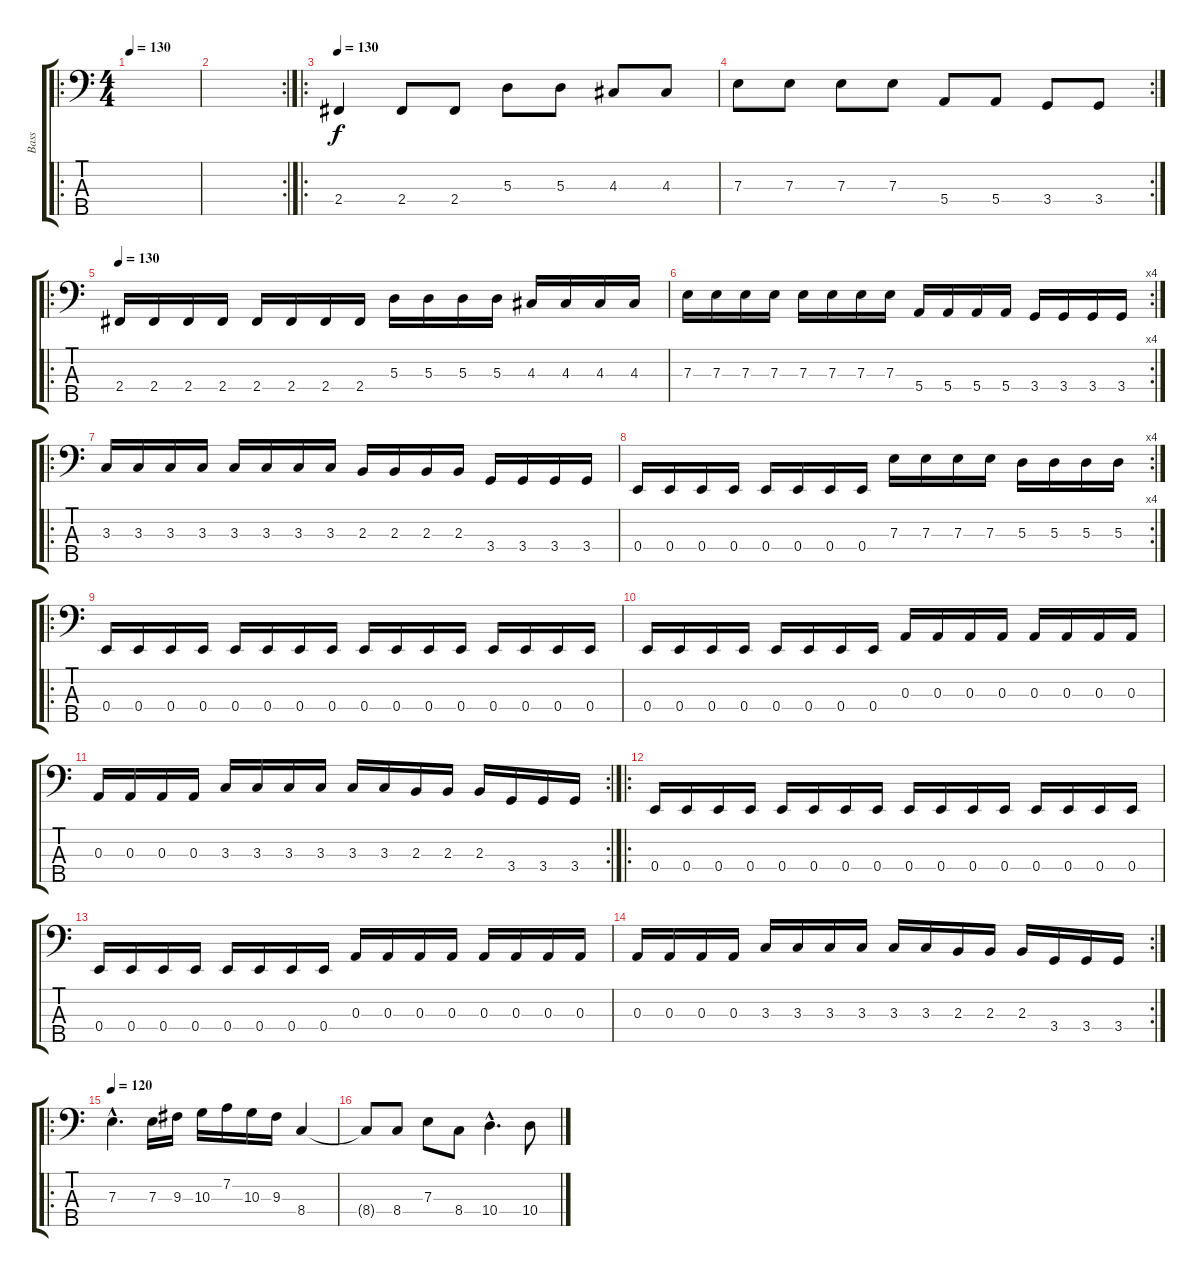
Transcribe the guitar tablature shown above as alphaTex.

\track ("Bass" "Bass") {instrument electricbasspick}
\staff {score tabs}
\tuning (G2 D2 A1 E1 B0) {hide}
\ro
\ts (4 4)
\tempo 130
\clef f4
\ks c
|
\rc 2
|
\ro
\tempo 130
2.4.4 2.4.8 2.4.8 5.3.8 5.3.8 4.3.8 4.3.8 |
\rc 2
7.3.8 7.3.8 7.3.8 7.3.8 5.4.8 5.4.8 3.4.8 3.4.8 |
\ro
\tempo 130
2.4.16 2.4.16 2.4.16 2.4.16 2.4.16 2.4.16 2.4.16 2.4.16 5.3.16 5.3.16 5.3.16 5.3.16 4.3.16 4.3.16 4.3.16 4.3.16 |
\rc 4
7.3.16 7.3.16 7.3.16 7.3.16 7.3.16 7.3.16 7.3.16 7.3.16 5.4.16 5.4.16 5.4.16 5.4.16 3.4.16 3.4.16 3.4.16 3.4.16 |
\ro
3.3.16 3.3.16 3.3.16 3.3.16 3.3.16 3.3.16 3.3.16 3.3.16 2.3.16 2.3.16 2.3.16 2.3.16 3.4.16 3.4.16 3.4.16 3.4.16 |
\rc 4
0.4.16 0.4.16 0.4.16 0.4.16 0.4.16 0.4.16 0.4.16 0.4.16 7.3.16 7.3.16 7.3.16 7.3.16 5.3.16 5.3.16 5.3.16 5.3.16 |
\ro
0.4.16 0.4.16 0.4.16 0.4.16 0.4.16 0.4.16 0.4.16 0.4.16 0.4.16 0.4.16 0.4.16 0.4.16 0.4.16 0.4.16 0.4.16 0.4.16 |
0.4.16 0.4.16 0.4.16 0.4.16 0.4.16 0.4.16 0.4.16 0.4.16 0.3.16 0.3.16 0.3.16 0.3.16 0.3.16 0.3.16 0.3.16 0.3.16 |
\rc 2
0.3.16 0.3.16 0.3.16 0.3.16 3.3.16 3.3.16 3.3.16 3.3.16 3.3.16 3.3.16 2.3.16 2.3.16 2.3.16 3.4.16 3.4.16 3.4.16 |
\ro
0.4.16 0.4.16 0.4.16 0.4.16 0.4.16 0.4.16 0.4.16 0.4.16 0.4.16 0.4.16 0.4.16 0.4.16 0.4.16 0.4.16 0.4.16 0.4.16 |
0.4.16 0.4.16 0.4.16 0.4.16 0.4.16 0.4.16 0.4.16 0.4.16 0.3.16 0.3.16 0.3.16 0.3.16 0.3.16 0.3.16 0.3.16 0.3.16 |
\rc 2
0.3.16 0.3.16 0.3.16 0.3.16 3.3.16 3.3.16 3.3.16 3.3.16 3.3.16 3.3.16 2.3.16 2.3.16 2.3.16 3.4.16 3.4.16 3.4.16 |
\ro
\tempo 120
7.3{hac}.4{d} 7.3.16 9.3.16 10.3.16 7.2.16 10.3.16 9.3.16 8.4.4 |
8.4{t}.8 8.4.8 7.3.8 8.4.8 10.4{hac}.4{d} 10.4.8
